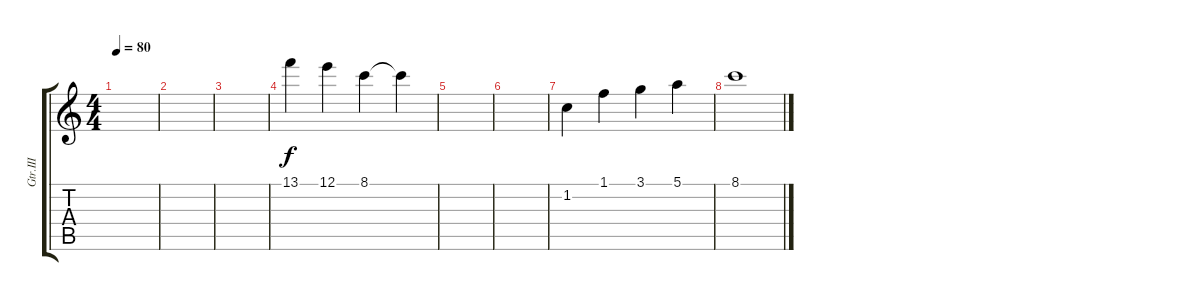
\track ("Gtr.III" "Gtr.III") {instrument electricguitarjazz}
\staff {score tabs}
\tuning (E4 B3 G3 D3 A2 E2) {hide}
\ts (4 4)
\tempo 80
\clef g2
\ks c
|
|
|
13.1.4 12.1.4 8.1.4 8.1{t}.4 |
|
|
1.2.4 1.1.4 3.1.4 5.1.4 |
8.1.1
